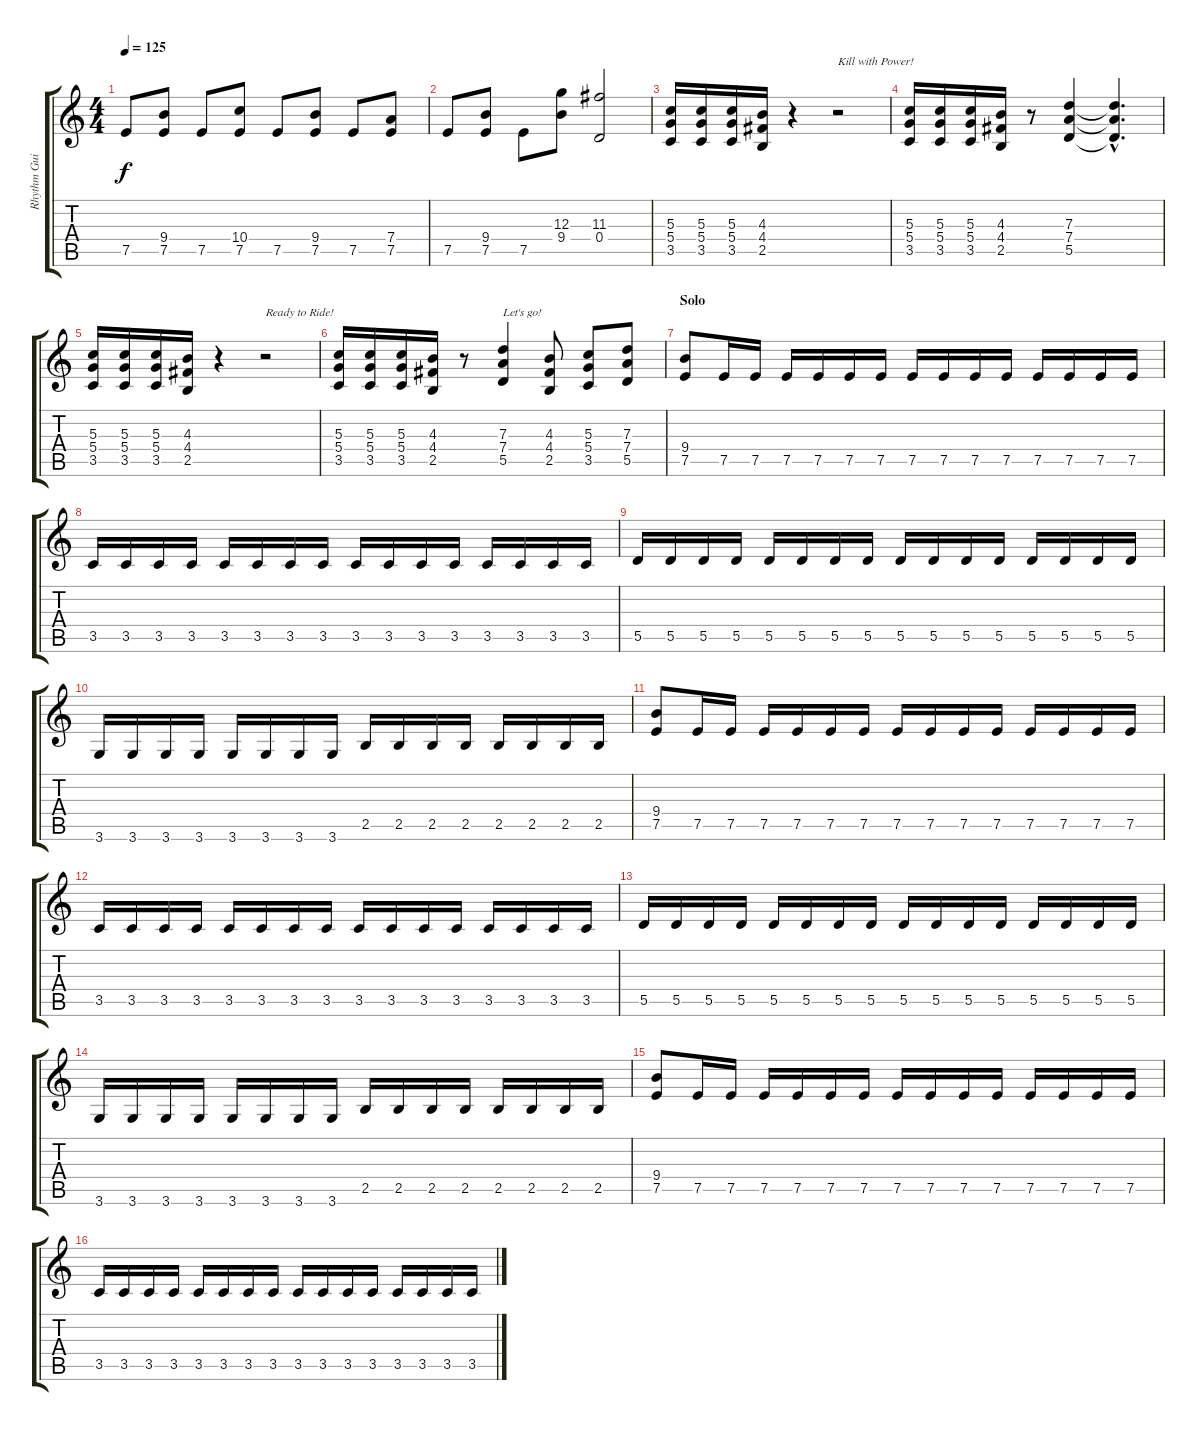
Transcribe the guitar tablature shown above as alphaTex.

\track ("Rhythm Guitar" "Rhythm Gui") {instrument distortionguitar}
\staff {score tabs}
\tuning (E4 B3 G3 D3 A2 E2) {hide}
\ts (4 4)
\tempo 125
\clef g2
\ks c
7.5.8{dy f} (9.4 7.5).8 7.5.8 (10.4 7.5).8 7.5.8 (9.4 7.5).8 7.5.8 (7.4 7.5).8 |
7.5.8 (9.4 7.5).8 7.5.8 (12.3 9.4).8 (11.3 0.4).2 |
(5.3 5.4 3.5).16 (5.3 5.4 3.5).16 (5.3 5.4 3.5).16 (4.3 4.4 2.5).16 r.4 r.2{txt "Kill with Power!"} |
(5.3 5.4 3.5).16 (5.3 5.4 3.5).16 (5.3 5.4 3.5).16 (4.3 4.4 2.5).16 r.8 (7.3 7.4 5.5).4 (7.3{hac t} 7.4{hac t} 5.5{hac t}).4{d} |
(5.3 5.4 3.5).16 (5.3 5.4 3.5).16 (5.3 5.4 3.5).16 (4.3 4.4 2.5).16 r.4 r.2{txt "Ready to Ride!"} |
(5.3 5.4 3.5).16 (5.3 5.4 3.5).16 (5.3 5.4 3.5).16 (4.3 4.4 2.5).16 r.8 (7.3 7.4 5.5).4{txt "Let's go!"} (4.3 4.4 2.5).8 (5.3 5.4 3.5).8 (7.3 7.4 5.5).8 |
\section ("" "Solo")
(9.4 7.5).8 7.5.16 7.5.16 7.5.16 7.5.16 7.5.16 7.5.16 7.5.16 7.5.16 7.5.16 7.5.16 7.5.16 7.5.16 7.5.16 7.5.16 |
3.5.16 3.5.16 3.5.16 3.5.16 3.5.16 3.5.16 3.5.16 3.5.16 3.5.16 3.5.16 3.5.16 3.5.16 3.5.16 3.5.16 3.5.16 3.5.16 |
5.5.16 5.5.16 5.5.16 5.5.16 5.5.16 5.5.16 5.5.16 5.5.16 5.5.16 5.5.16 5.5.16 5.5.16 5.5.16 5.5.16 5.5.16 5.5.16 |
3.6.16 3.6.16 3.6.16 3.6.16 3.6.16 3.6.16 3.6.16 3.6.16 2.5.16 2.5.16 2.5.16 2.5.16 2.5.16 2.5.16 2.5.16 2.5.16 |
(9.4 7.5).8 7.5.16 7.5.16 7.5.16 7.5.16 7.5.16 7.5.16 7.5.16 7.5.16 7.5.16 7.5.16 7.5.16 7.5.16 7.5.16 7.5.16 |
3.5.16 3.5.16 3.5.16 3.5.16 3.5.16 3.5.16 3.5.16 3.5.16 3.5.16 3.5.16 3.5.16 3.5.16 3.5.16 3.5.16 3.5.16 3.5.16 |
5.5.16 5.5.16 5.5.16 5.5.16 5.5.16 5.5.16 5.5.16 5.5.16 5.5.16 5.5.16 5.5.16 5.5.16 5.5.16 5.5.16 5.5.16 5.5.16 |
3.6.16 3.6.16 3.6.16 3.6.16 3.6.16 3.6.16 3.6.16 3.6.16 2.5.16 2.5.16 2.5.16 2.5.16 2.5.16 2.5.16 2.5.16 2.5.16 |
(9.4 7.5).8 7.5.16 7.5.16 7.5.16 7.5.16 7.5.16 7.5.16 7.5.16 7.5.16 7.5.16 7.5.16 7.5.16 7.5.16 7.5.16 7.5.16 |
3.5.16 3.5.16 3.5.16 3.5.16 3.5.16 3.5.16 3.5.16 3.5.16 3.5.16 3.5.16 3.5.16 3.5.16 3.5.16 3.5.16 3.5.16 3.5.16
